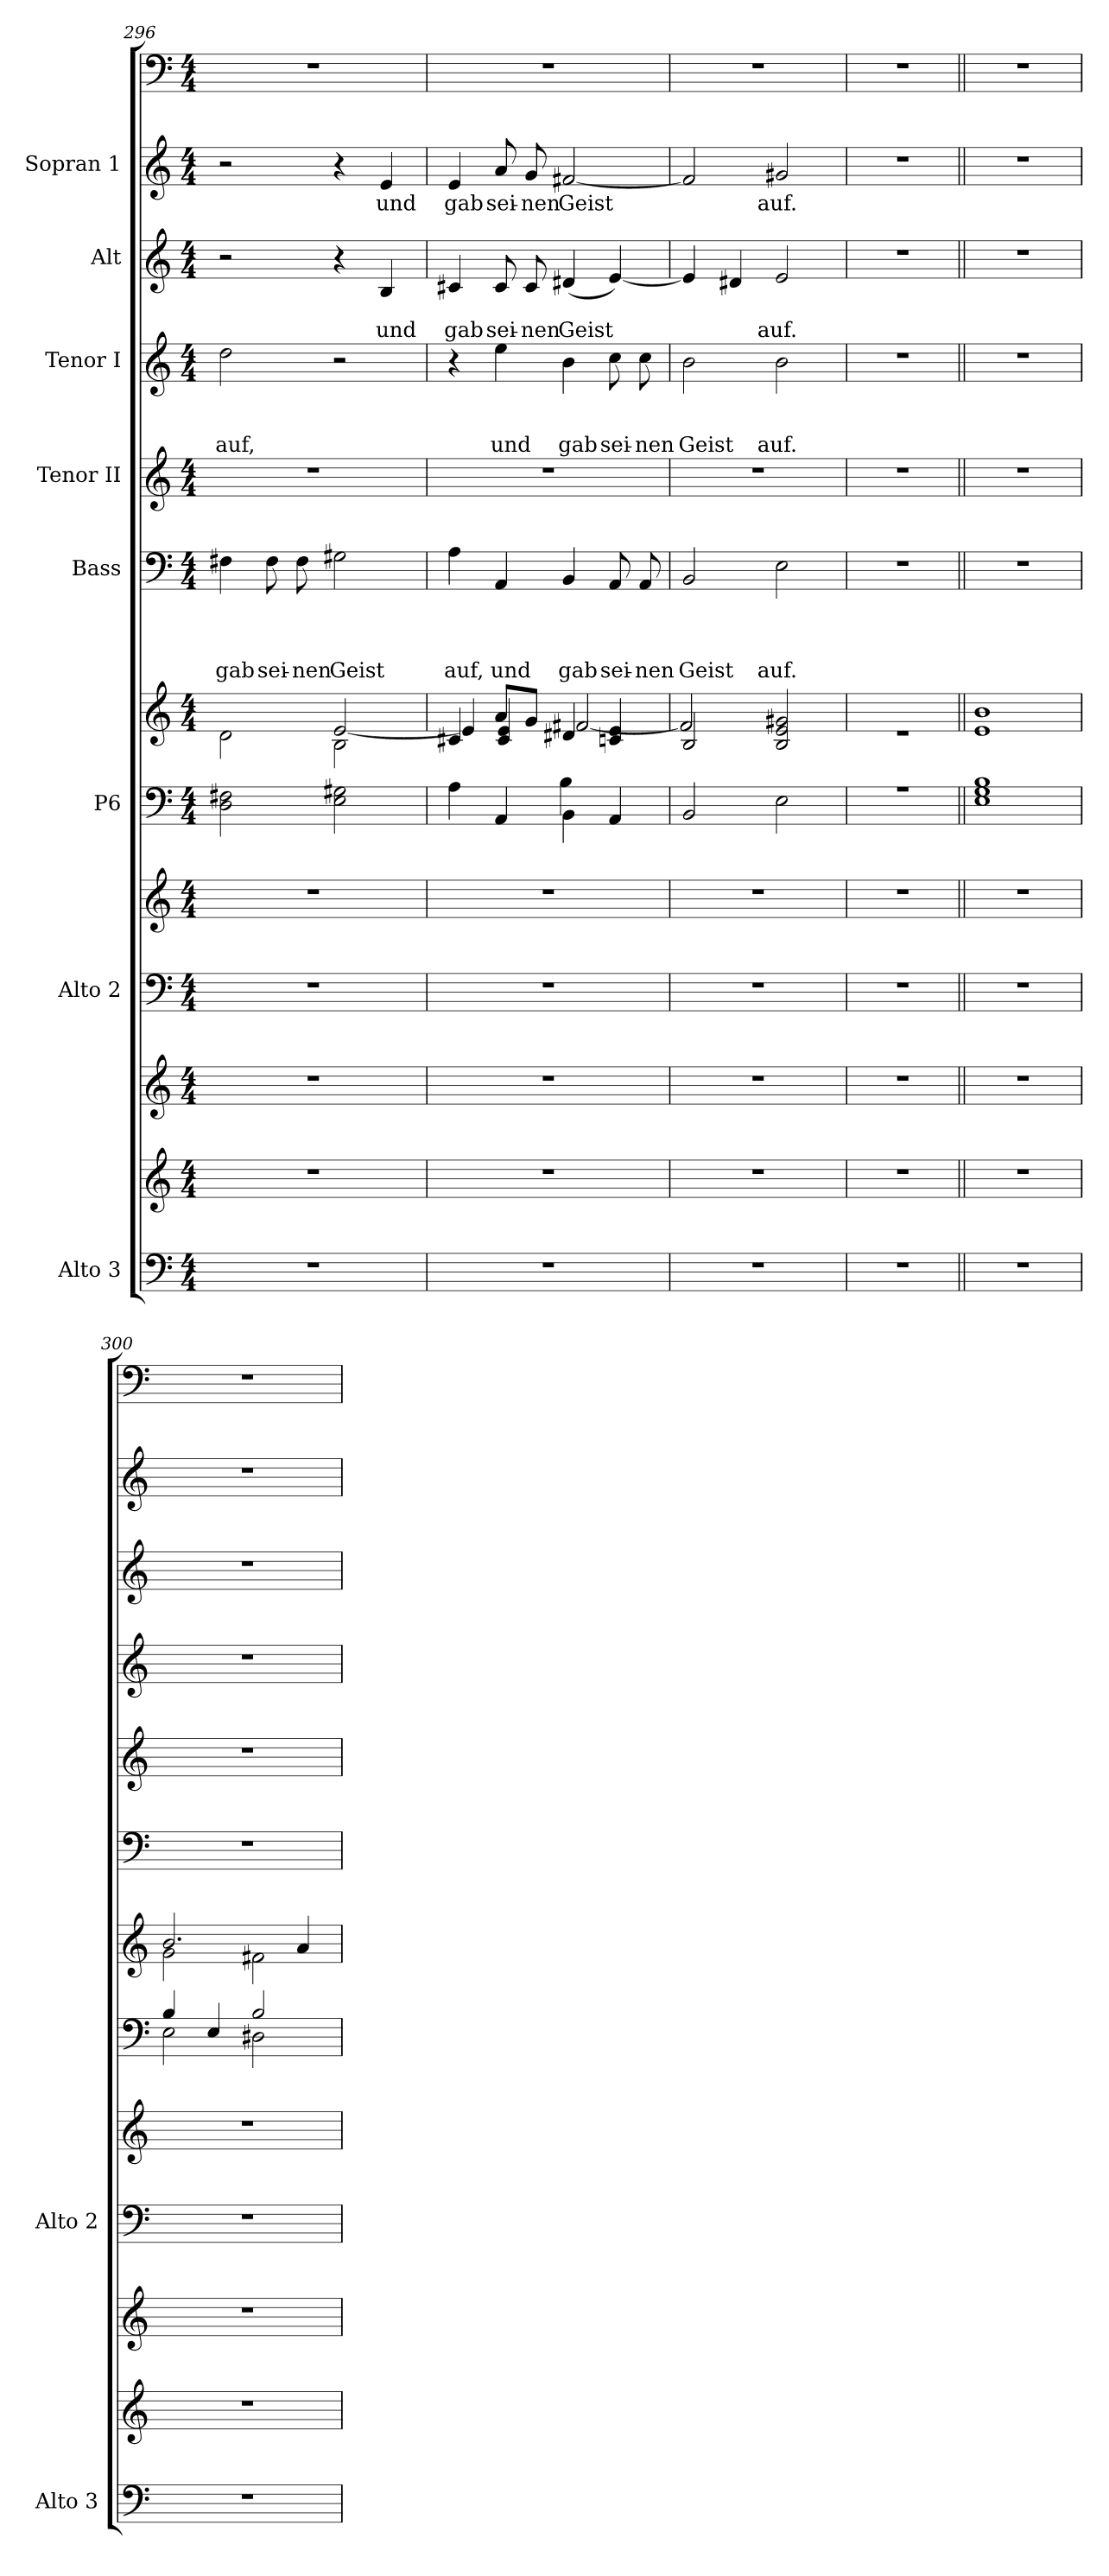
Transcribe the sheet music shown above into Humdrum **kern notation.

**kern	**kern	**kern	**kern	**kern	**kern	**kern	**kern	**text	**text	**text	**text	**kern	**kern	**text	**text	**text	**kern	**text	**text	**kern	**text	**kern
*part11	*part10	*part9	*part8	*part8	*part7	*part7	*part6	*part6	*part6	*part6	*part6	*part5	*part4	*part4	*part4	*part4	*part3	*part3	*part3	*part2	*part2	*part1
*staff13	*staff12	*staff11	*staff10	*staff9	*staff8	*staff7	*staff6	*staff6	*staff6	*staff6	*staff6	*staff5	*staff4	*staff4	*staff4	*staff4	*staff3	*staff3	*staff3	*staff2	*staff2	*staff1
*I"Alto 3	*	*	*I"Alto 2	*	*I"P6	*	*I"Bass	*	*	*	*	*I"Tenor II	*I"Tenor I	*	*	*	*I"Alt	*	*	*I"Sopran 1	*	*
*I'Alto 3	*	*	*I'Alto 2	*	*	*	*	*	*	*	*	*	*	*	*	*	*	*	*	*	*	*
*clefF4	*clefG2	*clefG2	*clefF4	*clefG2	*clefF4	*clefG2	*clefF4	*	*	*	*	*clefG2	*clefG2	*	*	*	*clefG2	*	*	*clefG2	*	*clefF4
*	*ITrd7c12	*ITrd7c12	*	*	*	*	*	*	*	*	*	*ITrd7c12	*ITrd7c12	*	*	*	*	*	*	*	*	*
*k[]	*k[]	*k[]	*k[]	*k[]	*k[]	*k[]	*k[]	*	*	*	*	*k[]	*k[]	*	*	*	*k[]	*	*	*k[]	*	*k[]
*C:	*C:	*C:	*C:	*C:	*C:	*C:	*C:	*	*	*	*	*C:	*C:	*	*	*	*C:	*	*	*C:	*	*C:
*M4/4	*M4/4	*M4/4	*M4/4	*M4/4	*M4/4	*M4/4	*M4/4	*	*	*	*	*M4/4	*M4/4	*	*	*	*M4/4	*	*	*M4/4	*	*M4/4
=296	=296	=296	=296	=296	=296	=296	=296	=296	=296	=296	=296	=296	=296	=296	=296	=296	=296	=296	=296	=296	=296	=296
*	*	*	*	*	*^	*^	*	*	*	*	*	*	*	*	*	*	*	*	*	*	*	*
!	!	!	!	!	!	!	!	!	!	!	!	!	!LO:LY:b	!	!	!	!	!LO:LY:b	!	!	!	!	!	!
1r	1r	1r	1r	1r	2D\ 2F#X\	1ryy	2d\	2ryy	4F#X\	.	.	.	gab	1r	2d\	.	.	auf,	2r	.	.	2r	.	1r
!	!	!	!	!	!	!	!	!	!	!	!	!	!LO:LY:b	!	!	!	!	!	!	!	!	!	!	!
.	.	.	.	.	.	.	.	.	8F#\	.	.	.	sei-	.	.	.	.	.	.	.	.	.	.	.
!	!	!	!	!	!	!	!	!	!	!	!	!	!LO:LY:b	!	!	!	!	!	!	!	!	!	!	!
.	.	.	.	.	.	.	.	.	8F#\	.	.	.	-nen	.	.	.	.	.	.	.	.	.	.	.
!	!	!	!	!	!	!	!	!	!	!	!	!	!LO:LY:b	!	!	!	!	!	!	!	!	!	!	!
.	.	.	.	.	2E\ 2G#X\	.	2B\	[>2e/	2G#X\	.	.	.	Geist	.	2r	.	.	.	4r	.	.	4r	.	.
!	!	!	!	!	!	!	!	!	!	!	!	!	!	!	!	!	!	!	!	!	!LO:LY:b	!	!LO:LY:b	!
.	.	.	.	.	.	.	.	.	.	.	.	.	.	.	.	.	.	.	4B/	.	und	4e/	und	.
!!LO:PB:g=z
=297	=297	=297	=297	=297	=297	=297	=297	=297	=297	=297	=297	=297	=297	=297	=297	=297	=297	=297	=297	=297	=297	=297	=297	=297
!	!	!	!	!	!	!	!	!	!	!	!	!	!LO:LY:b	!	!	!	!	!	!	!	!LO:LY:b	!	!LO:LY:b	!
1r	1r	1r	1r	1r	4A\	2ryy	4c#X/	4e/]	4A\	.	.	.	auf,	1r	4r	.	.	.	4c#X/	.	gab	4e/	gab	1r
!	!	!	!	!	!	!	!	!	!	!	!	!	!LO:LY:b	!	!	!	!	!LO:LY:b	!	!	!LO:LY:b	!	!LO:LY:b	!
.	.	.	.	.	4AA/	.	8a/L	4c#i/ 4e/	4AA/	.	.	.	und	.	4e\	.	.	und	8c#/	.	sei-	8a/	sei-	.
!	!	!	!	!	!	!	!	!	!	!	!	!	!	!	!	!	!	!	!	!	!LO:LY:b	!	!LO:LY:b	!
.	.	.	.	.	.	.	8g/J	.	.	.	.	.	.	.	.	.	.	.	8c#/	.	-nen	8g/	-nen	.
!	!	!	!	!	!	!	!	!	!	!	!	!	!LO:LY:b	!	!	!	!	!LO:LY:b	!	!	!LO:LY:b	!	!LO:LY:b	!
.	.	.	.	.	4BB\	4B\	4d#X/	[<2f#X/	4BB/	.	.	.	gab	.	4B\	.	.	gab	(<4d#X/	.	Geist	[<2f#X/	Geist	.
!	!	!	!	!	!	!	!	!	!	!	!	!	!LO:LY:b	!	!	!	!	!LO:LY:b	!	!	!	!	!	!
.	.	.	.	.	4AA/	4ryy	4cn/ 4e/	.	8AA/	.	.	.	sei-	.	8c\	.	.	sei-	[<4e/)	.	.	.	.	.
!	!	!	!	!	!	!	!	!	!	!	!	!	!LO:LY:b	!	!	!	!	!LO:LY:b	!	!	!	!	!	!
.	.	.	.	.	.	.	.	.	8AA/	.	.	.	-nen	.	8c\	.	.	-nen	.	.	.	.	.	.
=298	=298	=298	=298	=298	=298	=298	=298	=298	=298	=298	=298	=298	=298	=298	=298	=298	=298	=298	=298	=298	=298	=298	=298	=298
!	!	!	!	!	!	!	!	!	!	!	!	!	!LO:LY:b	!	!	!	!	!LO:LY:b	!	!	!	!	!	!
1r	1r	1r	1r	1r	2BB/	1ryy	2B/	2f#/]	2BB/	.	.	.	Geist	1r	2B\	.	.	Geist	4e/]	.	.	2f#/]	.	1r
.	.	.	.	.	.	.	.	.	.	.	.	.	.	.	.	.	.	.	4d#X/	.	.	.	.	.
!	!	!	!	!	!	!	!	!	!	!	!	!	!LO:LY:b	!	!	!	!	!LO:LY:b	!	!	!LO:LY:b	!	!LO:LY:b	!
.	.	.	.	.	2E\	.	2B/ 2e/ 2g#X/	2ryy	2E\	.	.	.	auf.	.	2B\	.	.	auf.	2e/	.	auf.	2g#X/	auf.	.
=299	=299	=299	=299	=299	=299	=299	=299	=299	=299	=299	=299	=299	=299	=299	=299	=299	=299	=299	=299	=299	=299	=299	=299	=299
1r	1r	1r	1r	1r	1r	1ryy	1ryy	1r	1r	.	.	.	.	1r	1r	.	.	.	1r	.	.	1r	.	1r
!!LO:PB:g=z
=299X6||	=299X6||	=299X6||	=299X6||	=299X6||	=299X6||	=299X6||	=299X6||	=299X6||	=299X6||	=299X6||	=299X6||	=299X6||	=299X6||	=299X6||	=299X6||	=299X6||	=299X6||	=299X6||	=299X6||	=299X6||	=299X6||	=299X6||	=299X6||	=299X6||
*	*	*	*	*	*	*	*	*^	*	*	*	*	*	*	*	*	*	*	*	*	*	*	*	*
1r	1r	1r	1r	1r	1E 1G 1B	1ryy	1ryy	1ryy	1e 1b	1r	.	.	.	.	1r	1r	.	.	.	1r	.	.	1r	.	1r
=300	=300	=300	=300	=300	=300	=300	=300	=300	=300	=300	=300	=300	=300	=300	=300	=300	=300	=300	=300	=300	=300	=300	=300	=300	=300
1r	1r	1r	1r	1r	4B/	2E\	1ryy	2.b/	2g\	1r	.	.	.	.	1r	1r	.	.	.	1r	.	.	1r	.	1r
.	.	.	.	.	4E/	.	.	.	.	.	.	.	.	.	.	.	.	.	.	.	.	.	.	.	.
.	.	.	.	.	2B/	2D#X\	.	.	2f#X\	.	.	.	.	.	.	.	.	.	.	.	.	.	.	.	.
.	.	.	.	.	.	.	.	4a/	.	.	.	.	.	.	.	.	.	.	.	.	.	.	.	.	.
*	*	*	*	*	*v	*v	*	*	*	*	*	*	*	*	*	*	*	*	*	*	*	*	*	*	*
*	*	*	*	*	*	*v	*v	*v	*	*	*	*	*	*	*	*	*	*	*	*	*	*	*	*
=	=	=	=	=	=	=	=	=	=	=	=	=	=	=	=	=	=	=	=	=	=	=
*-	*-	*-	*-	*-	*-	*-	*-	*-	*-	*-	*-	*-	*-	*-	*-	*-	*-	*-	*-	*-	*-	*-
